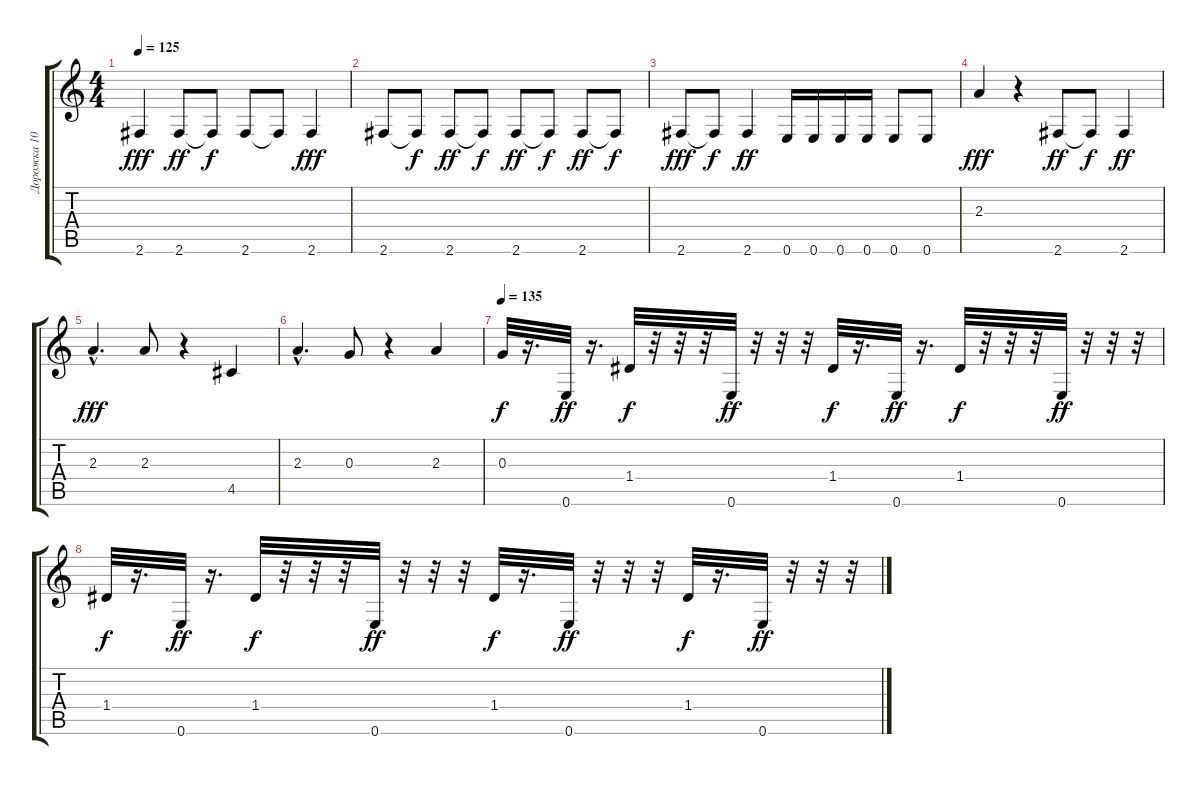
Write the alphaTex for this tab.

\track ("Дорожка 10" "Дорожка 10") {instrument acousticguitarnylon}
\staff {score tabs}
\tuning (E4 B3 G3 D3 A2 E2) {hide}
\ts (4 4)
\tempo 125
\clef g2
\ks c
2.6.4{dy fff} 2.6.8{dy ff} 2.6{t}.8{dy f} 2.6.8 2.6{t}.8 2.6.4{dy fff} |
2.6.8 2.6{t}.8{dy f} 2.6.8{dy ff} 2.6{t}.8{dy f} 2.6.8{dy ff} 2.6{t}.8{dy f} 2.6.8{dy ff} 2.6{t}.8{dy f} |
2.6.8{dy fff} 2.6{t}.8{dy f} 2.6.4{dy ff} 0.6.16 0.6.16 0.6.16 0.6.16 0.6.8 0.6.8 |
2.3.4{dy fff} r.4 2.6.8{dy ff} 2.6{t}.8{dy f} 2.6.4{dy ff} |
2.3{hac}.4{d dy fff} 2.3.8 r.4 4.5.4 |
2.3{hac}.4{d} 0.3.8 r.4 2.3.4 |
\tempo 135
0.3.32{dy f} r.16{d} 0.6.32{dy ff} r.16{d} 1.4.32{dy f} r.32 r.32 r.32 0.6.32{dy ff} r.32 r.32 r.32 1.4.32{dy f} r.16{d} 0.6.32{dy ff} r.16{d} 1.4.32{dy f} r.32 r.32 r.32 0.6.32{dy ff} r.32 r.32 r.32 |
1.4.32{dy f} r.16{d} 0.6.32{dy ff} r.16{d} 1.4.32{dy f} r.32 r.32 r.32 0.6.32{dy ff} r.32 r.32 r.32 1.4.32{dy f} r.16{d} 0.6.32{dy ff} r.32 r.32 r.32 1.4.32{dy f} r.16{d} 0.6.32{dy ff} r.32 r.32 r.32
